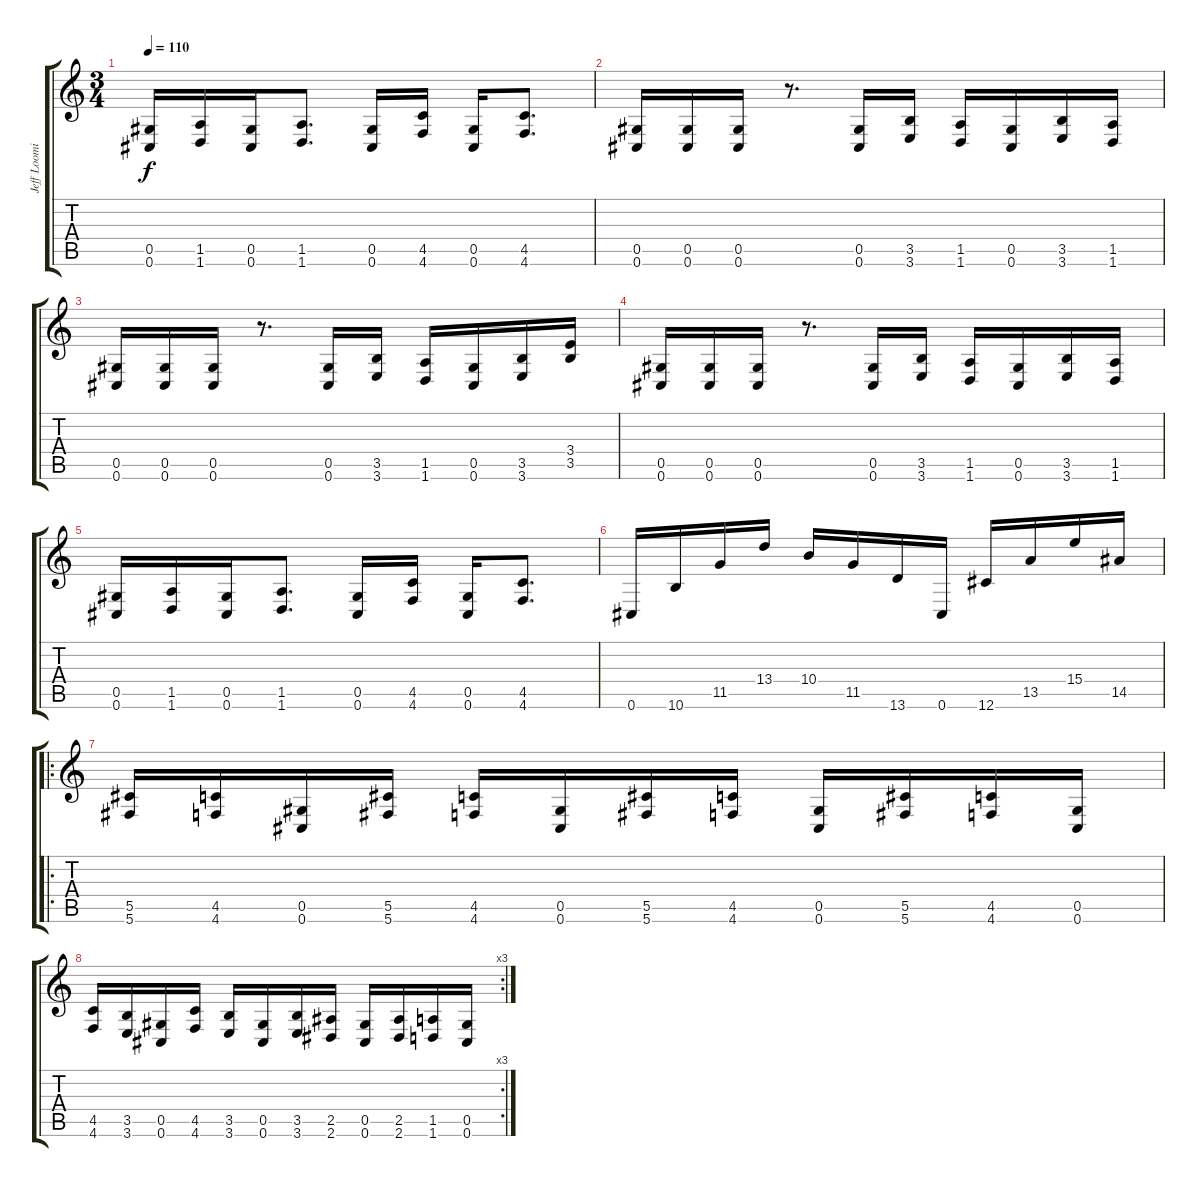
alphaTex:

\track ("Jeff Loomis Rhythm" "Jeff Loomi") {instrument distortionguitar}
\staff {score tabs}
\tuning (Eb4 Bb3 Gb3 Db3 Ab2 Db2) {hide}
\ts (3 4)
\tempo 110
\clef g2
\ks c
(0.5 0.6).16{dy f} (1.5 1.6).16 (0.5 0.6).16 (1.5 1.6).8{d} (0.5 0.6).16 (4.5 4.6).16 (0.5 0.6).16 (4.5 4.6).8{d} |
(0.5 0.6).16 (0.5 0.6).16 (0.5 0.6).16 r.8{d} (0.5 0.6).16 (3.5 3.6).16 (1.5 1.6).16 (0.5 0.6).16 (3.5 3.6).16 (1.5 1.6).16 |
(0.5 0.6).16 (0.5 0.6).16 (0.5 0.6).16 r.8{d} (0.5 0.6).16 (3.5 3.6).16 (1.5 1.6).16 (0.5 0.6).16 (3.5 3.6).16 (3.4 3.5).16 |
(0.5 0.6).16 (0.5 0.6).16 (0.5 0.6).16 r.8{d} (0.5 0.6).16 (3.5 3.6).16 (1.5 1.6).16 (0.5 0.6).16 (3.5 3.6).16 (1.5 1.6).16 |
(0.5 0.6).16 (1.5 1.6).16 (0.5 0.6).16 (1.5 1.6).8{d} (0.5 0.6).16 (4.5 4.6).16 (0.5 0.6).16 (4.5 4.6).8{d} |
0.6.16 10.6.16 11.5.16 13.4.16 10.4.16 11.5.16 13.6.16 0.6.16 12.6.16 13.5.16 15.4.16 14.5.16 |
\ro
(5.5 5.6).16 (4.5 4.6).16 (0.5 0.6).16 (5.5 5.6).16 (4.5 4.6).16 (0.5 0.6).16 (5.5 5.6).16 (4.5 4.6).16 (0.5 0.6).16 (5.5 5.6).16 (4.5 4.6).16 (0.5 0.6).16 |
\rc 3
(4.5 4.6).16 (3.5 3.6).16 (0.5 0.6).16 (4.5 4.6).16 (3.5 3.6).16 (0.5 0.6).16 (3.5 3.6).16 (2.5 2.6).16 (0.5 0.6).16 (2.5 2.6).16 (1.5 1.6).16 (0.5 0.6).16
